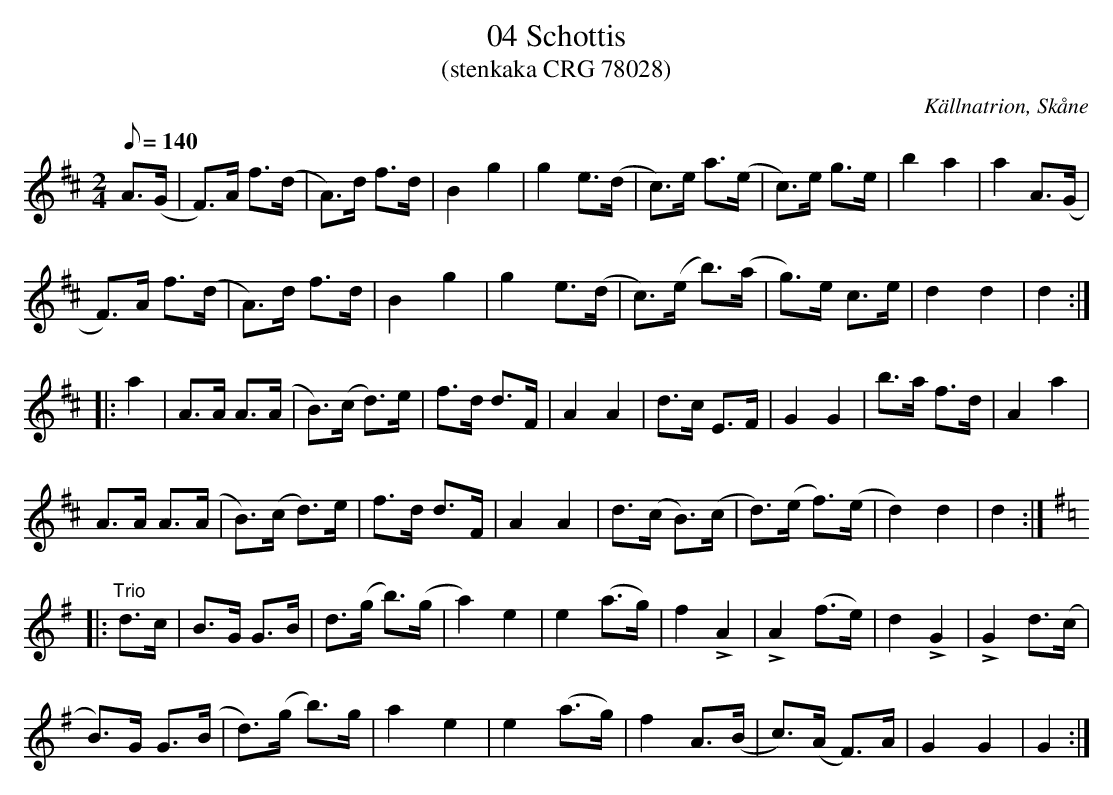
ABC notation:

X:1
T:04 Schottis
O:Källnatrion, Skåne
T:(stenkaka CRG 78028)
M:2/4
L:1/8
Q:140
K:D
A>(G | F)>A f>(d | A)>d f>d | B2 g2 | g2 e>(d | c)>e a>(e | c)>e g>e | b2 a2| a2 A>(G |
F)>A f>(d | A)>d f>d | B2 g2  | g2 e>(d | c)>(e b)>(a | g)>e  c>e | d2 d2 | d2 ::
a2 | A>A A>(A | B)>(c d)>e | f>d d>F | A2 A2 | d>c E>F | G2 G2 | b>a f>d | A2 a2 |
A>A A>(A | B)>(c d)>e | f>d d>F | A2 A2 | d>(c B)>(c | d)>(e f)>(e | d2) d2 | d2 ::
"Trio"[K:G]
d>c | B>G G>B | d>(g b)>(g | a2) e2 | e2 (a>g) | f2 LA2 | LA2 (f>e) |d2 LG2 | LG2 d>(c |
B)>G G>(B | d)>(g b)>g | a2 e2 | e2 (a>g) | f2 A>(B | c)>(A F)>A | G2 G2 | G2 :|
